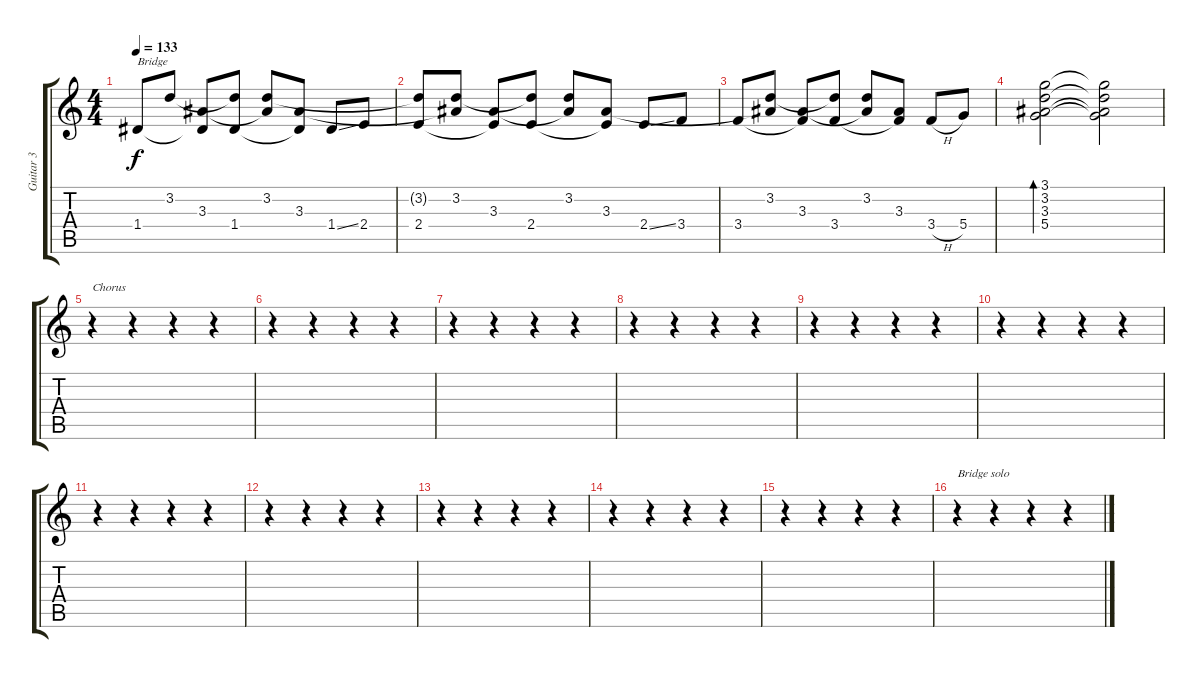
\track ("Guitar 3" "Guitar 3") {instrument electricguitarjazz}
\staff {score tabs}
\tuning (E4 B3 G3 D3 A2 E2) {hide}
\ts (4 4)
\tempo 133
\clef g2
\ks c
1.4.8{txt "Bridge" dy f} 3.2.8 (3.3 1.4{t}).8 (3.2{t} 1.4).8 (3.2 3.3{t}).8 (3.3 1.4{t}).8 1.4{ss}.8 2.4.8 |
(3.2{t} 2.4).8 (3.2 3.3{t}).8 (3.3 2.4{t}).8 (3.2{t} 2.4).8 (3.2 3.3{t}).8 (3.3 2.4{t}).8 2.4{ss}.8 3.4.8 |
3.4.8 (3.2 3.3{t}).8 (3.3 3.4{t}).8 (3.2{t} 3.4).8 (3.2 3.3{t}).8 (3.3 3.4{t}).8 3.4{h}.8 5.4.8 |
(3.1 3.2 3.3 5.4).2{bd 480} (3.1{t} 3.2{t} 3.3{t} 5.4{t}).2 |
r.4{txt "Chorus"} r.4 r.4 r.4 |
r.4 r.4 r.4 r.4 |
r.4 r.4 r.4 r.4 |
r.4 r.4 r.4 r.4 |
r.4 r.4 r.4 r.4 |
r.4 r.4 r.4 r.4 |
r.4 r.4 r.4 r.4 |
r.4 r.4 r.4 r.4 |
r.4 r.4 r.4 r.4 |
r.4 r.4 r.4 r.4 |
r.4 r.4 r.4 r.4 |
r.4{txt "Bridge solo"} r.4 r.4 r.4
